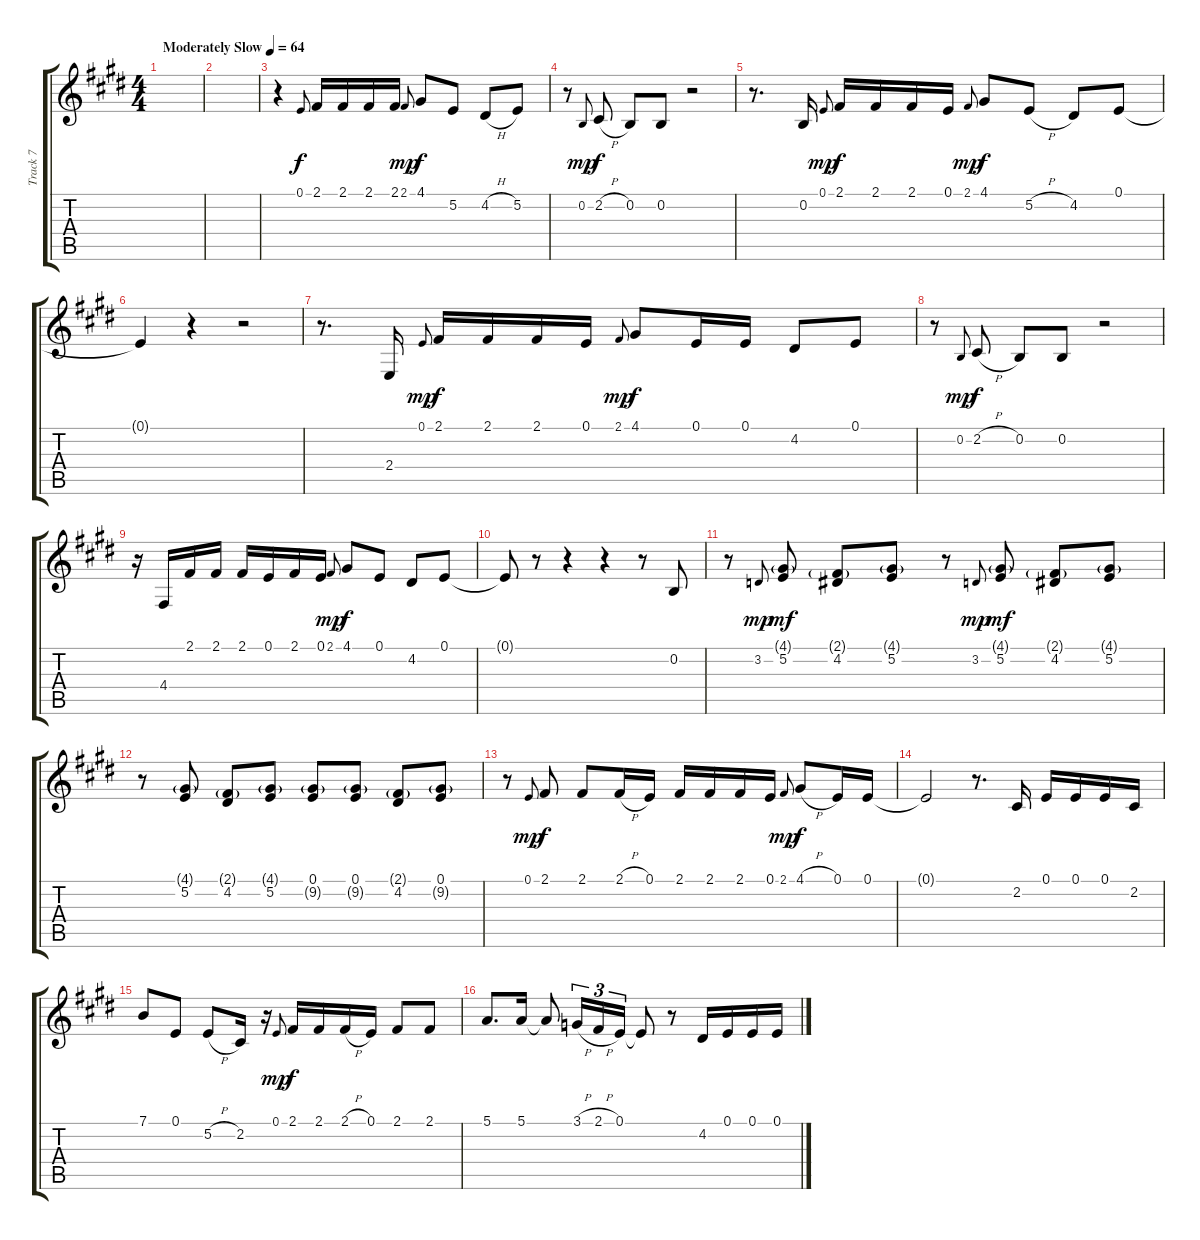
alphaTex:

\track ("Track 7" "Track 7") {instrument clarinet}
\staff {score tabs}
\tuning (E4 B3 G3 D3 A2 E2) {hide}
\ts (4 4)
\tempo (64 "Moderately Slow")
\clef g2
\ks e
|
|
r.4 0.1.8{gr onbeat} 2.1.16{dy f} 2.1.16 2.1.16 2.1.16 2.1.8{gr onbeat dy mp} 4.1.8{dy f} 5.2.8 4.2{h}.8 5.2.8 |
r.8 0.2.8{gr onbeat dy mp} 2.2{h}.8{dy f} 0.2.8 0.2.8 r.2 |
r.8{d} 0.2.16 0.1.8{gr onbeat dy mp} 2.1.16{dy f} 2.1.16 2.1.16 0.1.16 2.1.8{gr onbeat dy mp} 4.1.8{dy f} 5.2{h}.8 4.2.8 0.1.8 |
0.1{t}.4 r.4 r.2 |
r.8{d} 2.4.16 0.1.8{gr onbeat dy mp} 2.1.16{dy f} 2.1.16 2.1.16 0.1.16 2.1.8{gr onbeat dy mp} 4.1.8{dy f} 0.1.16 0.1.16 4.2.8 0.1.8 |
r.8 0.2.8{gr onbeat dy mp} 2.2{h}.8{dy f} 0.2.8 0.2.8 r.2 |
r.16 4.4.16 2.1.16 2.1.16 2.1.16 0.1.16 2.1.16 0.1.16 2.1.8{gr onbeat dy mp} 4.1.8{dy f} 0.1.8 4.2.8 0.1.8 |
0.1{t}.8 r.8 r.4 r.4 r.8 0.2.8 |
r.8 3.2.8{gr onbeat dy mp} (4.1{g} 5.2).8{dy mf} (2.1{g} 4.2).8 (4.1{g} 5.2).8 r.8 3.2.8{gr onbeat dy mp} (4.1{g} 5.2).8{dy mf} (2.1{g} 4.2).8 (4.1{g} 5.2).8 |
r.8 (4.1{g} 5.2).8 (2.1{g} 4.2).8 (4.1{g} 5.2).8 (0.1 9.2{g}).8 (0.1 9.2{g}).8 (2.1{g} 4.2).8 (0.1 9.2{g}).8 |
r.8 0.1.8{gr onbeat dy mp} 2.1.8{dy f} 2.1.8 2.1{h}.16 0.1.16 2.1.16 2.1.16 2.1.16 0.1.16 2.1.8{gr onbeat dy mp} 4.1{h}.8{dy f} 0.1.16 0.1.16 |
0.1{t}.2 r.8{d} 2.2.16 0.1.16 0.1.16 0.1.16 2.2.16 |
7.1.8 0.1.8 5.2{h}.8 2.2.16 r.16 0.1.8{gr onbeat dy mp} 2.1.16{dy f} 2.1.16 2.1{h}.16 0.1.16 2.1.8 2.1.8 |
5.1.8{d} 5.1.16 5.1{t}.8 3.1{h}.16{tu (3 2)} 2.1{h}.16{tu (3 2)} 0.1.16{tu (3 2)} 0.1{t}.8 r.8 4.2.16 0.1.16 0.1.16 0.1.16
